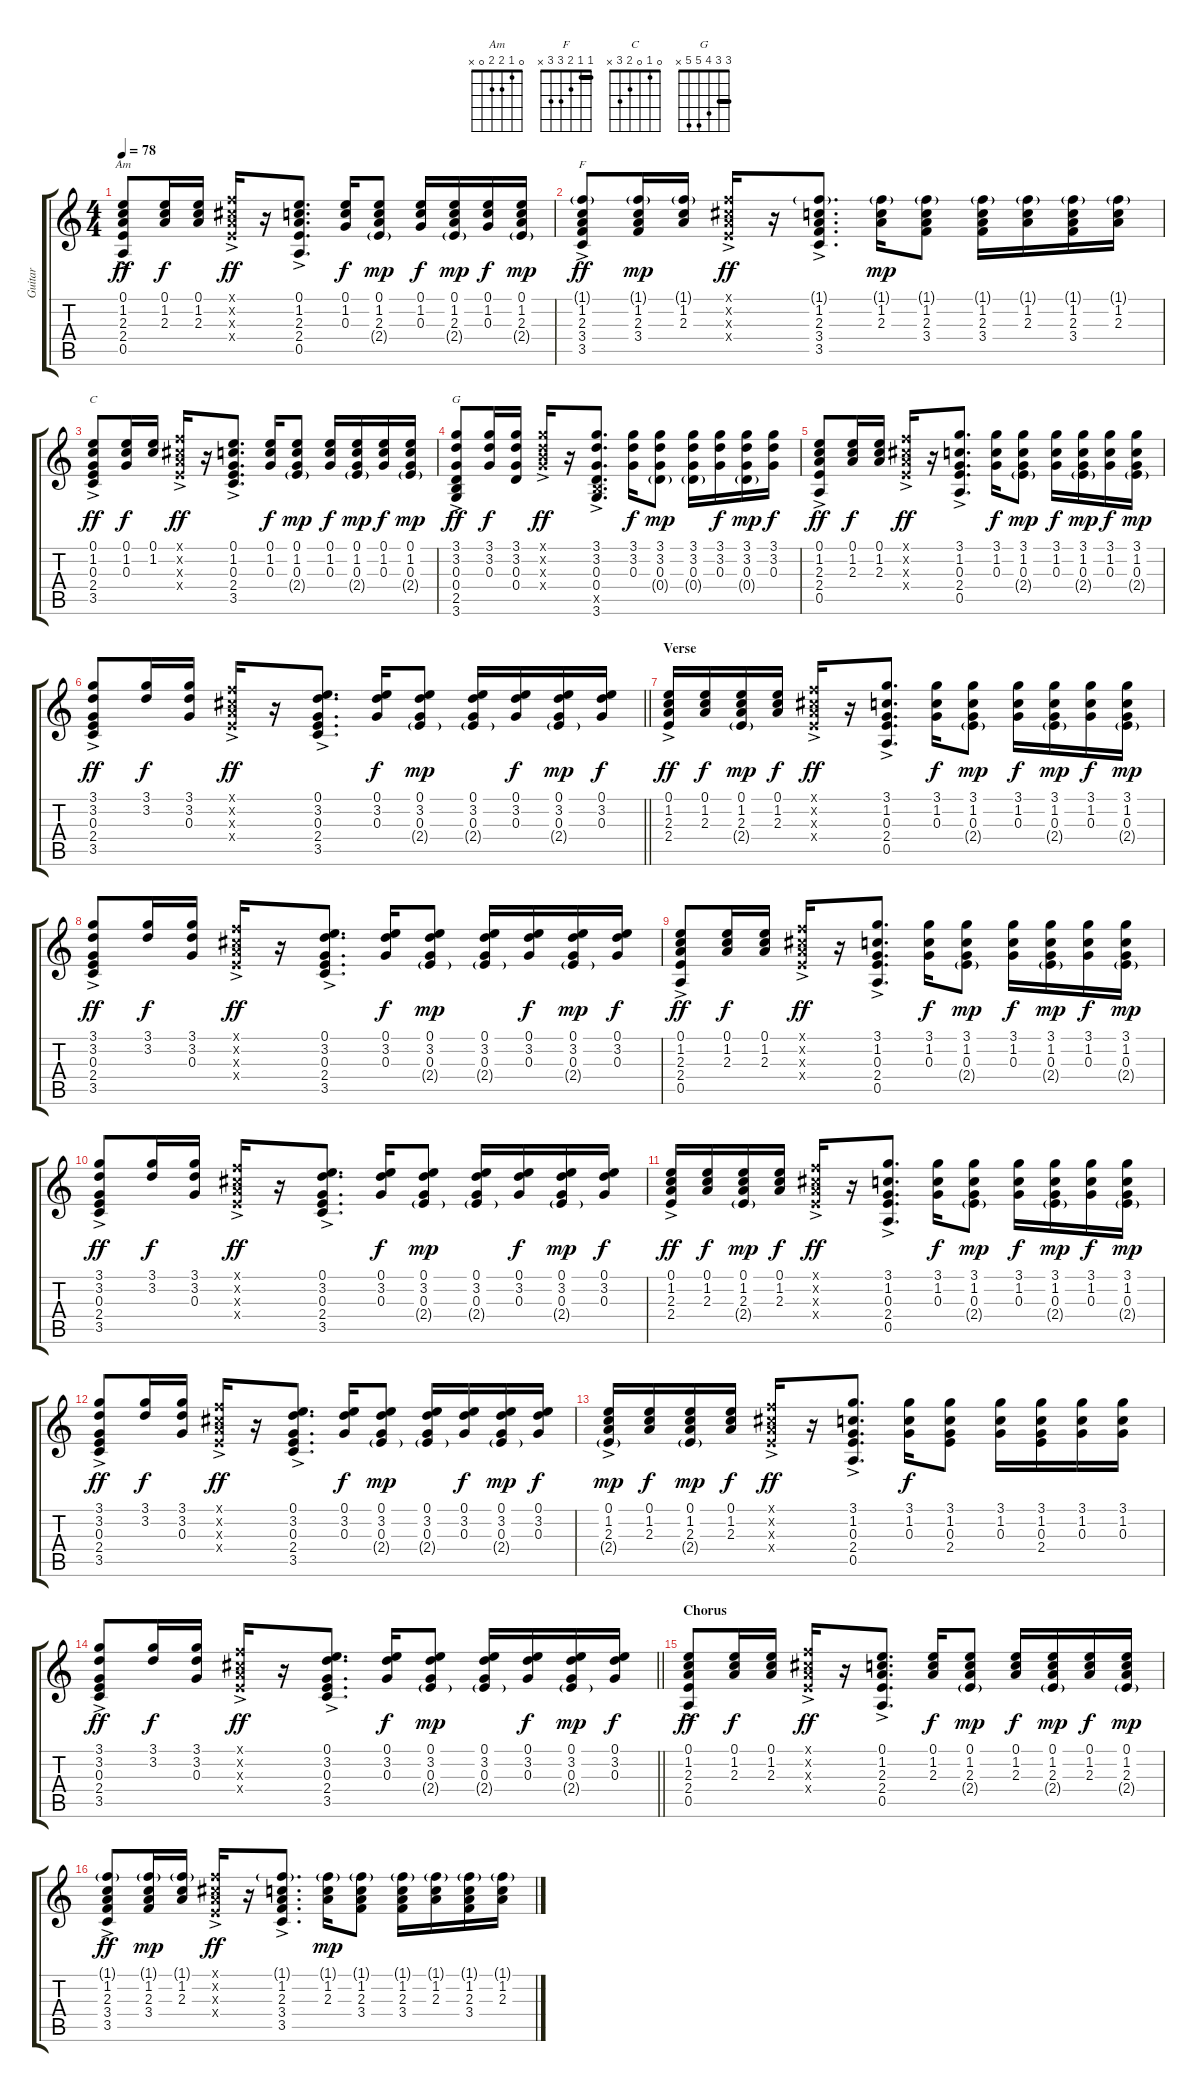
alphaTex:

\track ("Guitar" "Guitar") {instrument acousticguitarsteel}
\staff {score tabs}
\tuning (E4 B3 G3 D3 A2 E2) {hide}
\chord ("Am" 0 1 2 2 0 x)
\chord ("F" 1 1 2 3 3 x) {barre 1}
\chord ("C" 0 1 0 2 3 x)
\chord ("G" 3 3 4 5 5 x) {barre 3}
\ts (4 4)
\tempo 78
\clef g2
\ks c
(0.1 1.2{ac} 2.3{ac} 2.4{ac} 0.5).8{ch "Am" dy ff} (0.1 1.2 2.3).16{dy f} (0.1 1.2 2.3).16 (1.1{ac x} 2.2{ac x} 2.3{ac x} 2.4{ac x}).16{dy ff} r.16 (0.1 1.2{ac} 2.3{ac} 2.4{ac} 0.5).8{d} (0.1 1.2 0.3).16{dy f} (0.1 1.2 2.3 2.4{g}).8{dy mp} (0.1 1.2 0.3).16{dy f} (0.1 1.2 2.3 2.4{g}).16{dy mp} (0.1 1.2 0.3).16{dy f} (0.1 1.2 2.3 2.4{g}).16{dy mp} |
(1.1{g} 1.2{ac} 2.3{ac} 3.4 3.5).8{ch "F" dy ff} (1.1{g} 1.2 2.3 3.4).16{dy mp} (1.1{g} 1.2 2.3).16 (1.1{ac x} 2.2{ac x} 2.3{ac x} 2.4{ac x}).16{dy ff} r.16 (1.1{g} 1.2{ac} 2.3{ac} 3.4 3.5).8{d} (1.1{g} 1.2 2.3).16{dy mp} (1.1{g} 1.2 2.3 3.4).8 (1.1{g} 1.2 2.3 3.4).16 (1.1{g} 1.2 2.3).16 (1.1{g} 1.2 2.3 3.4).16 (1.1{g} 1.2 2.3).16 |
(0.1 1.2{ac} 0.3{ac} 2.4 3.5).8{ch "C" dy ff} (0.1 1.2 0.3).16{dy f} (0.1 1.2).16 (1.1{ac x} 2.2{ac x} 2.3{ac x} 2.4{ac x}).16{dy ff} r.16 (0.1 1.2{ac} 0.3{ac} 2.4{ac} 3.5).8{d} (0.1 1.2 0.3).16{dy f} (0.1 1.2 0.3 2.4{g}).8{dy mp} (0.1 1.2 0.3).16{dy f} (0.1 1.2 0.3 2.4{g}).16{dy mp} (0.1 1.2 0.3).16{dy f} (0.1 1.2 0.3 2.4{g}).16{dy mp} |
(3.1{ac} 3.2{ac} 0.3{ac} 0.4 2.5 3.6{ac}).8{ch "G" dy ff} (3.1 3.2 0.3).16{dy f} (3.1 3.2 0.3 0.4).16 (3.1{ac x} 3.2{ac x} 4.3{ac x} 5.4{ac x}).16{dy ff} r.16 (3.1{ac} 3.2{ac} 0.3{ac} 0.4 2.5{x} 3.6).8{d} (3.1 3.2 0.3).16{dy f} (3.1 3.2 0.3 0.4{g}).8{dy mp} (3.1 3.2 0.3 0.4{g}).16 (3.1 3.2 0.3).16{dy f} (3.1 3.2 0.3 0.4{g}).16{dy mp} (3.1 3.2 0.3).16{dy f} |
(0.1{ac} 1.2{ac} 2.3{ac} 2.4{ac} 0.5{ac}).8{dy ff} (0.1 1.2 2.3).16{dy f} (0.1 1.2 2.3).16 (1.1{ac x} 2.2{ac x} 2.3{ac x} 2.4{ac x}).16{dy ff} r.16 (3.1{ac} 1.2{ac} 0.3{ac} 2.4 0.5).8{d} (3.1 1.2 0.3).16{dy f} (3.1 1.2 0.3 2.4{g}).8{dy mp} (3.1 1.2 0.3).16{dy f} (3.1 1.2 0.3 2.4{g}).16{dy mp} (3.1 1.2 0.3).16{dy f} (3.1 1.2 0.3 2.4{g}).16{dy mp} |
\barLineRight lightlight
(3.1{ac} 3.2{ac} 0.3{ac} 2.4 3.5).8{dy ff} (3.1 3.2).16{dy f} (3.1 3.2 0.3).16 (1.1{ac x} 2.2{ac x} 2.3{ac x} 2.4{ac x}).16{dy ff} r.16 (0.1{ac} 3.2{ac} 0.3{ac} 2.4 3.5).8{d} (0.1 3.2 0.3).16{dy f} (0.1 3.2 0.3 2.4{g}).8{dy mp} (0.1 3.2 0.3 2.4{g}).16 (0.1 3.2 0.3).16{dy f} (0.1 3.2 0.3 2.4{g}).16{dy mp} (0.1 3.2 0.3).16{dy f} |
\section ("" "Verse")
(0.1 1.2{ac} 2.3{ac} 2.4{ac}).16{dy ff} (0.1 1.2 2.3).16{dy f} (0.1 1.2 2.3 2.4{g}).16{dy mp} (0.1 1.2 2.3).16{dy f} (1.1{ac x} 2.2{ac x} 2.3{ac x} 2.4{ac x}).16{dy ff} r.16 (3.1 1.2{ac} 0.3{ac} 2.4 0.5).8{d} (3.1 1.2 0.3).16{dy f} (3.1 1.2 0.3 2.4{g}).8{dy mp} (3.1 1.2 0.3).16{dy f} (3.1 1.2 0.3 2.4{g}).16{dy mp} (3.1 1.2 0.3).16{dy f} (3.1 1.2 0.3 2.4{g}).16{dy mp} |
(3.1 3.2{ac} 0.3{ac} 2.4 3.5).8{dy ff} (3.1 3.2).16{dy f} (3.1 3.2 0.3).16 (1.1{ac x} 2.2{ac x} 2.3{ac x} 2.4{ac x}).16{dy ff} r.16 (0.1 3.2{ac} 0.3{ac} 2.4 3.5).8{d} (0.1 3.2 0.3).16{dy f} (0.1 3.2 0.3 2.4{g}).8{dy mp} (0.1 3.2 0.3 2.4{g}).16 (0.1 3.2 0.3).16{dy f} (0.1 3.2 0.3 2.4{g}).16{dy mp} (0.1 3.2 0.3).16{dy f} |
(0.1{ac} 1.2{ac} 2.3{ac} 2.4{ac} 0.5{ac}).8{dy ff} (0.1 1.2 2.3).16{dy f} (0.1 1.2 2.3).16 (1.1{ac x} 2.2{ac x} 2.3{ac x} 2.4{ac x}).16{dy ff} r.16 (3.1{ac} 1.2{ac} 0.3{ac} 2.4 0.5).8{d} (3.1 1.2 0.3).16{dy f} (3.1 1.2 0.3 2.4{g}).8{dy mp} (3.1 1.2 0.3).16{dy f} (3.1 1.2 0.3 2.4{g}).16{dy mp} (3.1 1.2 0.3).16{dy f} (3.1 1.2 0.3 2.4{g}).16{dy mp} |
(3.1{ac} 3.2{ac} 0.3{ac} 2.4 3.5).8{dy ff} (3.1 3.2).16{dy f} (3.1 3.2 0.3).16 (1.1{ac x} 2.2{ac x} 2.3{ac x} 2.4{ac x}).16{dy ff} r.16 (0.1{ac} 3.2{ac} 0.3{ac} 2.4 3.5).8{d} (0.1 3.2 0.3).16{dy f} (0.1 3.2 0.3 2.4{g}).8{dy mp} (0.1 3.2 0.3 2.4{g}).16 (0.1 3.2 0.3).16{dy f} (0.1 3.2 0.3 2.4{g}).16{dy mp} (0.1 3.2 0.3).16{dy f} |
(0.1 1.2{ac} 2.3{ac} 2.4{ac}).16{dy ff} (0.1 1.2 2.3).16{dy f} (0.1 1.2 2.3 2.4{g}).16{dy mp} (0.1 1.2 2.3).16{dy f} (1.1{ac x} 2.2{ac x} 2.3{ac x} 2.4{ac x}).16{dy ff} r.16 (3.1 1.2{ac} 0.3{ac} 2.4 0.5).8{d} (3.1 1.2 0.3).16{dy f} (3.1 1.2 0.3 2.4{g}).8{dy mp} (3.1 1.2 0.3).16{dy f} (3.1 1.2 0.3 2.4{g}).16{dy mp} (3.1 1.2 0.3).16{dy f} (3.1 1.2 0.3 2.4{g}).16{dy mp} |
(3.1 3.2{ac} 0.3{ac} 2.4 3.5).8{dy ff} (3.1 3.2).16{dy f} (3.1 3.2 0.3).16 (1.1{ac x} 2.2{ac x} 2.3{ac x} 2.4{ac x}).16{dy ff} r.16 (0.1 3.2{ac} 0.3{ac} 2.4 3.5).8{d} (0.1 3.2 0.3).16{dy f} (0.1 3.2 0.3 2.4{g}).8{dy mp} (0.1 3.2 0.3 2.4{g}).16 (0.1 3.2 0.3).16{dy f} (0.1 3.2 0.3 2.4{g}).16{dy mp} (0.1 3.2 0.3).16{dy f} |
(0.1 1.2{ac} 2.3{ac} 2.4{g}).16{dy mp} (0.1 1.2 2.3).16{dy f} (0.1 1.2 2.3 2.4{g}).16{dy mp} (0.1 1.2 2.3).16{dy f} (1.1{ac x} 2.2{ac x} 2.3{ac x} 2.4{ac x}).16{dy ff} r.16 (3.1 1.2{ac} 0.3{ac} 2.4 0.5).8{d} (3.1 1.2 0.3).16{dy f} (3.1 1.2 0.3 2.4).8 (3.1 1.2 0.3).16 (3.1 1.2 0.3 2.4).16 (3.1 1.2 0.3).16 (3.1 1.2 0.3).16 |
\barLineRight lightlight
(3.1 3.2{ac} 0.3{ac} 2.4 3.5).8{dy ff} (3.1 3.2).16{dy f} (3.1 3.2 0.3).16 (1.1{ac x} 2.2{ac x} 2.3{ac x} 2.4{ac x}).16{dy ff} r.16 (0.1 3.2{ac} 0.3{ac} 2.4 3.5).8{d} (0.1 3.2 0.3).16{dy f} (0.1 3.2 0.3 2.4{g}).8{dy mp} (0.1 3.2 0.3 2.4{g}).16 (0.1 3.2 0.3).16{dy f} (0.1 3.2 0.3 2.4{g}).16{dy mp} (0.1 3.2 0.3).16{dy f} |
\section ("" "Chorus")
(0.1 1.2{ac} 2.3{ac} 2.4{ac} 0.5).8{dy ff} (0.1 1.2 2.3).16{dy f} (0.1 1.2 2.3).16 (1.1{ac x} 2.2{ac x} 2.3{ac x} 2.4{ac x}).16{dy ff} r.16 (0.1 1.2{ac} 2.3{ac} 2.4{ac} 0.5).8{d} (0.1 1.2 2.3).16{dy f} (0.1 1.2 2.3 2.4{g}).8{dy mp} (0.1 1.2 2.3).16{dy f} (0.1 1.2 2.3 2.4{g}).16{dy mp} (0.1 1.2 2.3).16{dy f} (0.1 1.2 2.3 2.4{g}).16{dy mp} |
(1.1{g} 1.2{ac} 2.3{ac} 3.4{ac} 3.5).8{dy ff} (1.1{g} 1.2 2.3 3.4).16{dy mp} (1.1{g} 1.2 2.3).16 (1.1{ac x} 2.2{ac x} 2.3{ac x} 2.4{ac x}).16{dy ff} r.16 (1.1{g} 1.2{ac} 2.3{ac} 3.4 3.5).8{d} (1.1{g} 1.2 2.3).16{dy mp} (1.1{g} 1.2 2.3 3.4).8 (1.1{g} 1.2 2.3 3.4).16 (1.1{g} 1.2 2.3).16 (1.1{g} 1.2 2.3 3.4).16 (1.1{g} 1.2 2.3).16
